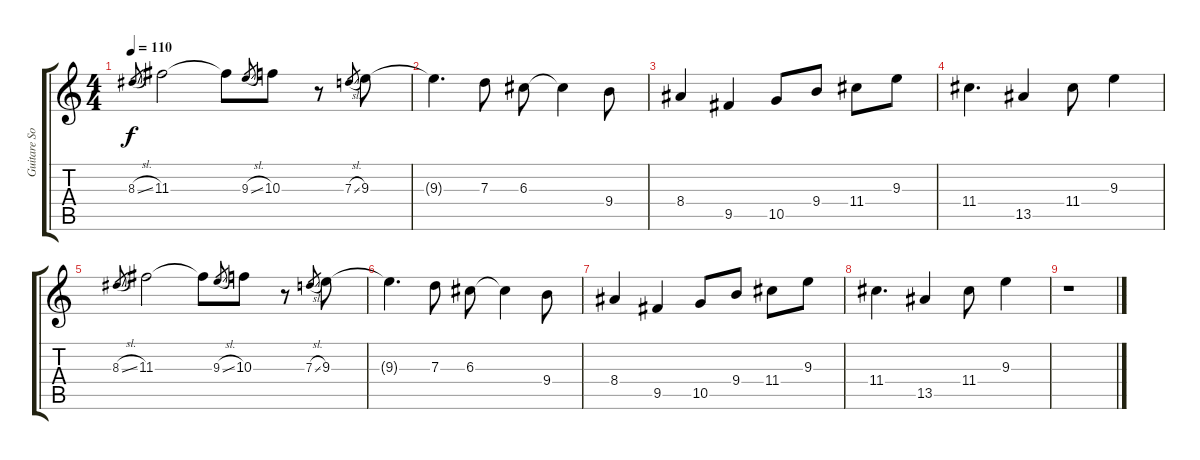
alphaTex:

\track ("Guitare Solo" "Guitare So") {instrument electricguitarjazz}
\staff {score tabs}
\tuning (E4 B3 G3 D3 A2 E2) {hide}
\ts (4 4)
\tempo 110
\clef g2
\ks c
8.3{sl}.8{gr dy f} 11.3.2 11.3{t}.8 9.3{sl}.8{gr} 10.3.8 r.8 7.3{sl}.8{gr} 9.3.8 |
9.3{t}.4{d} 7.3.8 6.3.8 6.3{t}.4 9.4.8 |
8.4.4 9.5.4 10.5.8 9.4.8 11.4.8 9.3.8 |
11.4.4{d} 13.5.4 11.4.8 9.3.4 |
8.3{sl}.8{gr} 11.3.2 11.3{t}.8 9.3{sl}.8{gr} 10.3.8 r.8 7.3{sl}.8{gr} 9.3.8 |
9.3{t}.4{d} 7.3.8 6.3.8 6.3{t}.4 9.4.8 |
8.4.4 9.5.4 10.5.8 9.4.8 11.4.8 9.3.8 |
11.4.4{d} 13.5.4 11.4.8 9.3.4 |
r.1
